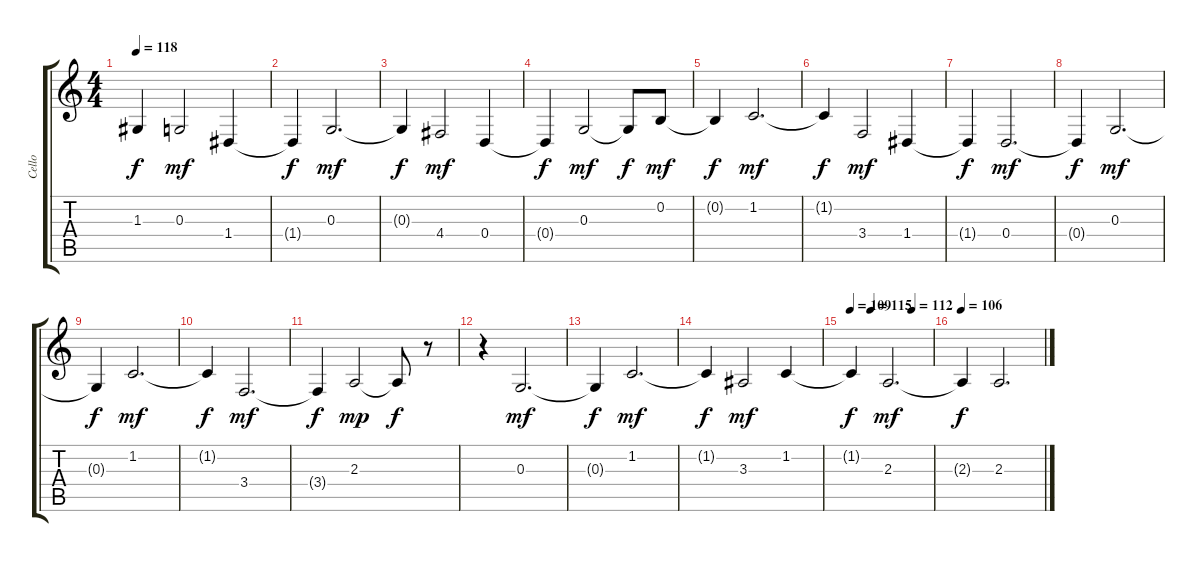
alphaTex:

\track ("Cello" "Cello") {instrument cello}
\staff {score tabs}
\tuning (E4 B3 G3 D3 A2 E2) {hide}
\ts (4 4)
\tempo 118
\clef g2
\ks c
1.3{t}.4{dy f} 0.3.2{dy mf} 1.4.4 |
1.4{t}.4{dy f} 0.3.2{d dy mf} |
0.3{t}.4{dy f} 4.4.2{dy mf} 0.4.4 |
0.4{t}.4{dy f} 0.3.2{dy mf} 0.3{t}.8{dy f} 0.2.8{dy mf} |
0.2{t}.4{dy f} 1.2.2{d dy mf} |
1.2{t}.4{dy f} 3.4.2{dy mf} 1.4.4 |
1.4{t}.4{dy f} 0.4.2{d dy mf} |
0.4{t}.4{dy f} 0.3.2{d dy mf} |
0.3{t}.4{dy f} 1.2.2{d dy mf} |
1.2{t}.4{dy f} 3.4.2{d dy mf} |
3.4{t}.4{dy f} 2.3.2{dy mp} 2.3{t}.8{dy f} r.8 |
r.4 0.3.2{d dy mf} |
0.3{t}.4{dy f} 1.2.2{d dy mf} |
1.2{t}.4{dy f} 3.3.2{dy mf} 1.2.4 |
\tempo 109
\tempo (115 0.25)
\tempo (112 0.75)
1.2{t}.4{dy f} 2.3.2{d dy mf} |
\tempo 106
2.3{t}.4{dy f} 2.3.2{d}
